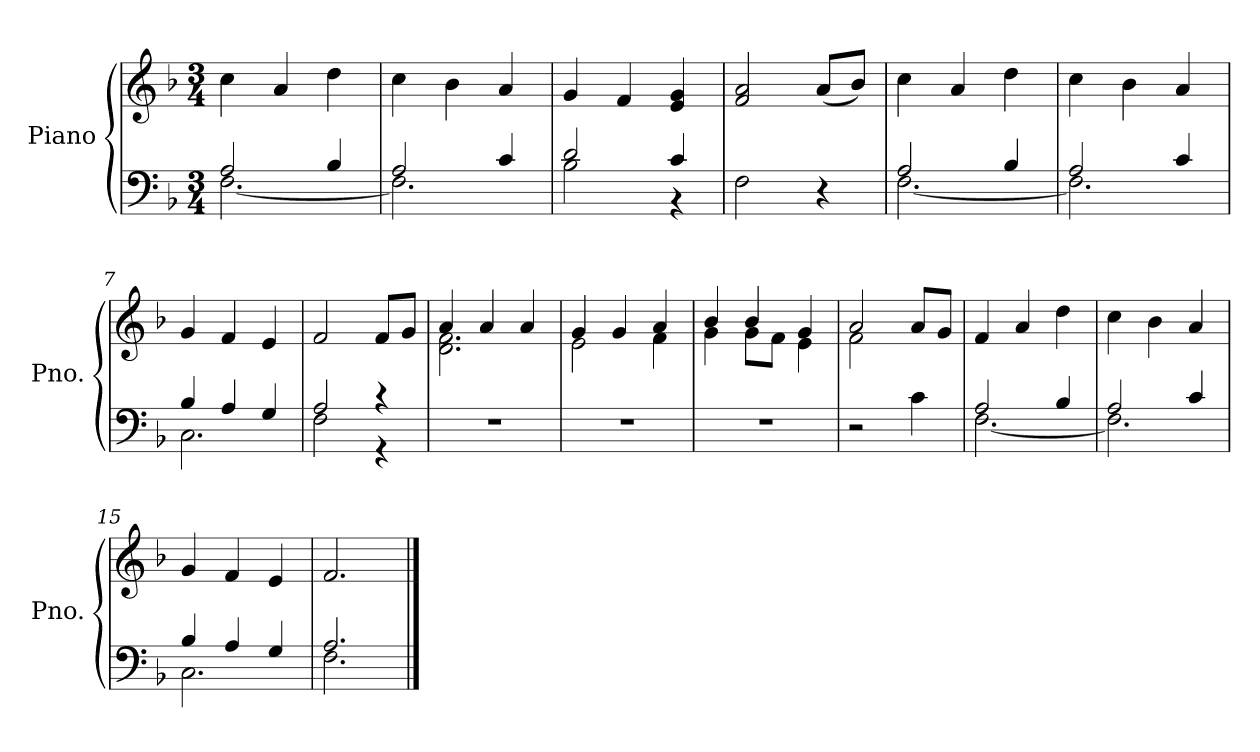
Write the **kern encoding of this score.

**kern	**kern
*part1	*part1
*staff2	*staff1
*I"Piano	*
*I'Pno.	*
*clefF4	*clefG2
*k[b-]	*k[b-]
*M3/4	*M3/4
=1	=1
*^	*
2A/	[2.F\	4cc\
.	.	4a/
4B-/	.	4dd\
=2	=2	=2
2A/	2.F\]	4cc\
.	.	4b-\
4c/	.	4a/
=3	=3	=3
2d/	2B-\	4g/
.	.	4f/
4c/	4r	4e/ 4g/
*v	*v	*
=4	=4
2F\	2f/ 2a/
4r	(<8a/L
.	8b-/J)
=5	=5
*^	*
2A/	[2.F\	4cc\
.	.	4a/
4B-/	.	4dd\
=6	=6	=6
2A/	2.F\]	4cc\
.	.	4b-\
4c/	.	4a/
=7	=7	=7
4B-/	2.C\	4g/
4A/	.	4f/
4G/	.	4e/
=8	=8	=8
2A/	2F\	2f/
4r	4r	8f/L
.	.	8g/J
*v	*v	*
=9	=9
*	*^
2.r	4a/	2.d\ 2.f\
.	4a/	.
.	4a/	.
=10	=10	=10
2.r	4g/	2e\
.	4g/	.
.	4a/	4f\
!!LO:LB:g=z	!!
=11	=11	=11
2.r	4b-/	4g\
.	4b-/	8g\L
.	.	8f\J
.	4g/	4e\
=12	=12	=12
2r	2a/	2f\
4c\	8a/L	4ryy
.	8g/J	.
*	*v	*v
=13	=13
*^	*
2A/	[2.F\	4f/
.	.	4a/
4B-/	.	4dd\
=14	=14	=14
2A/	2.F\]	4cc\
.	.	4b-\
4c/	.	4a/
=15	=15	=15
4B-/	2.C\	4g/
4A/	.	4f/
4G/	.	4e/
=16	=16	=16
2.A/	2.F\	2.f/
*v	*v	*
==	==
*-	*-
